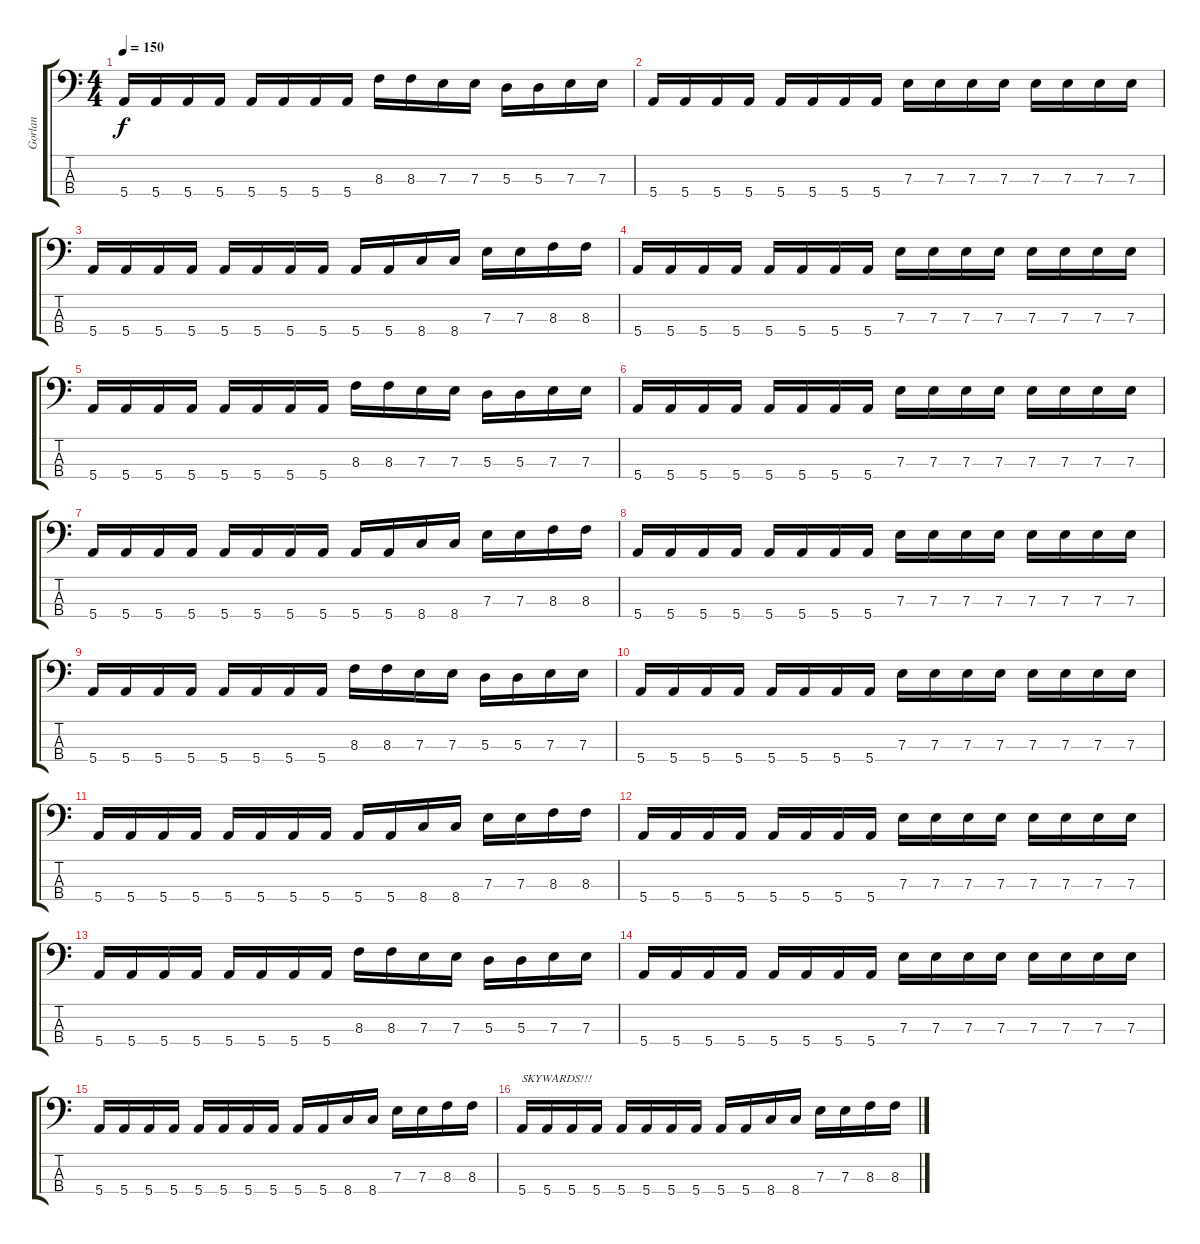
\track ("Gorlan" "Gorlan") {instrument electricbassfinger}
\staff {score tabs}
\tuning (G2 D2 A1 E1) {hide}
\ts (4 4)
\tempo 150
\clef f4
\ks c
5.4.16{dy f} 5.4.16 5.4.16 5.4.16 5.4.16 5.4.16 5.4.16 5.4.16 8.3.16 8.3.16 7.3.16 7.3.16 5.3.16 5.3.16 7.3.16 7.3.16 |
5.4.16 5.4.16 5.4.16 5.4.16 5.4.16 5.4.16 5.4.16 5.4.16 7.3.16 7.3.16 7.3.16 7.3.16 7.3.16 7.3.16 7.3.16 7.3.16 |
5.4.16 5.4.16 5.4.16 5.4.16 5.4.16 5.4.16 5.4.16 5.4.16 5.4.16 5.4.16 8.4.16 8.4.16 7.3.16 7.3.16 8.3.16 8.3.16 |
5.4.16 5.4.16 5.4.16 5.4.16 5.4.16 5.4.16 5.4.16 5.4.16 7.3.16 7.3.16 7.3.16 7.3.16 7.3.16 7.3.16 7.3.16 7.3.16 |
5.4.16 5.4.16 5.4.16 5.4.16 5.4.16 5.4.16 5.4.16 5.4.16 8.3.16 8.3.16 7.3.16 7.3.16 5.3.16 5.3.16 7.3.16 7.3.16 |
5.4.16 5.4.16 5.4.16 5.4.16 5.4.16 5.4.16 5.4.16 5.4.16 7.3.16 7.3.16 7.3.16 7.3.16 7.3.16 7.3.16 7.3.16 7.3.16 |
5.4.16 5.4.16 5.4.16 5.4.16 5.4.16 5.4.16 5.4.16 5.4.16 5.4.16 5.4.16 8.4.16 8.4.16 7.3.16 7.3.16 8.3.16 8.3.16 |
5.4.16 5.4.16 5.4.16 5.4.16 5.4.16 5.4.16 5.4.16 5.4.16 7.3.16 7.3.16 7.3.16 7.3.16 7.3.16 7.3.16 7.3.16 7.3.16 |
5.4.16 5.4.16 5.4.16 5.4.16 5.4.16 5.4.16 5.4.16 5.4.16 8.3.16 8.3.16 7.3.16 7.3.16 5.3.16 5.3.16 7.3.16 7.3.16 |
5.4.16 5.4.16 5.4.16 5.4.16 5.4.16 5.4.16 5.4.16 5.4.16 7.3.16 7.3.16 7.3.16 7.3.16 7.3.16 7.3.16 7.3.16 7.3.16 |
5.4.16 5.4.16 5.4.16 5.4.16 5.4.16 5.4.16 5.4.16 5.4.16 5.4.16 5.4.16 8.4.16 8.4.16 7.3.16 7.3.16 8.3.16 8.3.16 |
5.4.16 5.4.16 5.4.16 5.4.16 5.4.16 5.4.16 5.4.16 5.4.16 7.3.16 7.3.16 7.3.16 7.3.16 7.3.16 7.3.16 7.3.16 7.3.16 |
5.4.16 5.4.16 5.4.16 5.4.16 5.4.16 5.4.16 5.4.16 5.4.16 8.3.16 8.3.16 7.3.16 7.3.16 5.3.16 5.3.16 7.3.16 7.3.16 |
5.4.16 5.4.16 5.4.16 5.4.16 5.4.16 5.4.16 5.4.16 5.4.16 7.3.16 7.3.16 7.3.16 7.3.16 7.3.16 7.3.16 7.3.16 7.3.16 |
5.4.16 5.4.16 5.4.16 5.4.16 5.4.16 5.4.16 5.4.16 5.4.16 5.4.16 5.4.16 8.4.16 8.4.16 7.3.16 7.3.16 8.3.16 8.3.16 |
5.4.16{txt "SKYWARDS!!!"} 5.4.16 5.4.16 5.4.16 5.4.16 5.4.16 5.4.16 5.4.16 5.4.16 5.4.16 8.4.16 8.4.16 7.3.16 7.3.16 8.3.16 8.3.16
